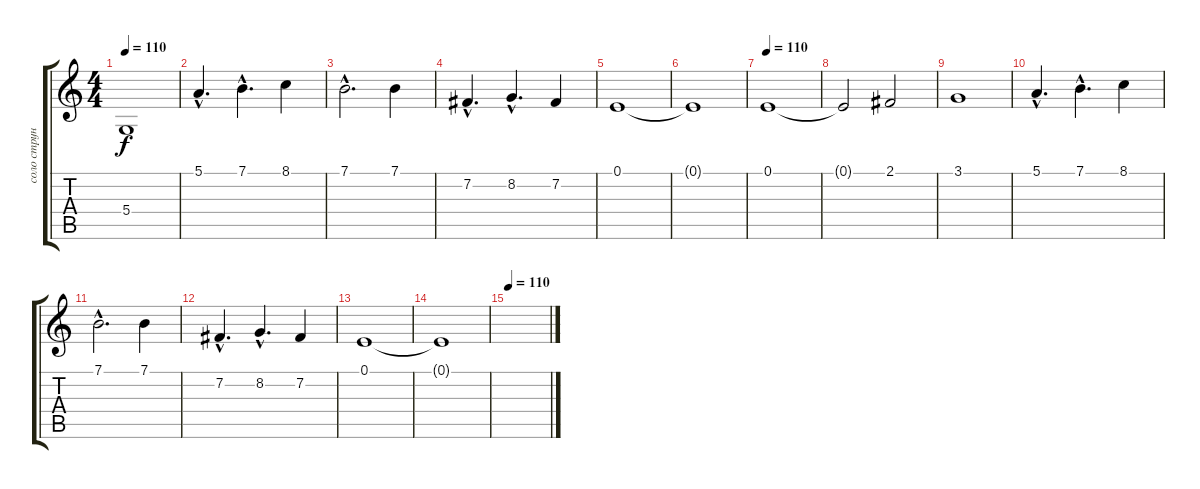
\track ("соло струнные" "соло струн") {instrument stringensemble1}
\staff {score tabs}
\tuning (E4 B3 G3 D3 A2 E2) {hide}
\ts (4 4)
\tempo 110
\clef g2
\ks c
5.4.1{dy f} |
5.1{hac}.4{d} 7.1{hac}.4{d} 8.1.4 |
7.1{hac}.2{d} 7.1.4 |
7.2{hac}.4{d} 8.2{hac}.4{d} 7.2.4 |
0.1.1 |
0.1{t}.1 |
\tempo 110
0.1.1 |
0.1{t}.2 2.1.2 |
3.1.1 |
5.1{hac}.4{d} 7.1{hac}.4{d} 8.1.4 |
7.1{hac}.2{d} 7.1.4 |
7.2{hac}.4{d} 8.2{hac}.4{d} 7.2.4 |
0.1.1 |
0.1{t}.1 |
\tempo 110
